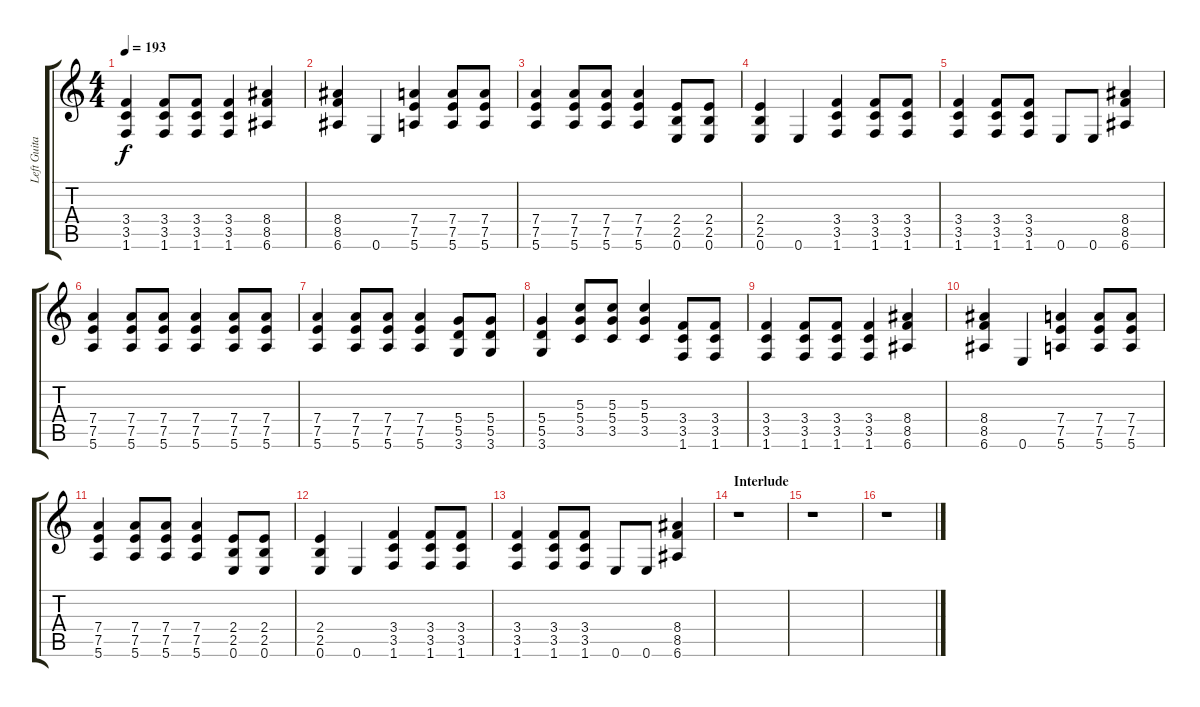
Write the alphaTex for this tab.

\track ("Left Guitar" "Left Guita") {instrument distortionguitar}
\staff {score tabs}
\tuning (E4 B3 G3 D3 A2 E2) {hide}
\ts (4 4)
\tempo 193
\clef g2
\ks c
(3.4 3.5 1.6).4{dy f} (3.4 3.5 1.6).8 (3.4 3.5 1.6).8 (3.4 3.5 1.6).4 (8.4 8.5 6.6).4 |
(8.4 8.5 6.6).4 0.6.4 (7.4 7.5 5.6).4 (7.4 7.5 5.6).8 (7.4 7.5 5.6).8 |
(7.4 7.5 5.6).4 (7.4 7.5 5.6).8 (7.4 7.5 5.6).8 (7.4 7.5 5.6).4 (2.4 2.5 0.6).8 (2.4 2.5 0.6).8 |
(2.4 2.5 0.6).4 0.6.4 (3.4 3.5 1.6).4 (3.4 3.5 1.6).8 (3.4 3.5 1.6).8 |
(3.4 3.5 1.6).4 (3.4 3.5 1.6).8 (3.4 3.5 1.6).8 0.6.8 0.6.8 (8.4 8.5 6.6).4 |
(7.4 7.5 5.6).4 (7.4 7.5 5.6).8 (7.4 7.5 5.6).8 (7.4 7.5 5.6).4 (7.4 7.5 5.6).8 (7.4 7.5 5.6).8 |
(7.4 7.5 5.6).4 (7.4 7.5 5.6).8 (7.4 7.5 5.6).8 (7.4 7.5 5.6).4 (5.4 5.5 3.6).8 (5.4 5.5 3.6).8 |
(5.4 5.5 3.6).4 (5.3 5.4 3.5).8 (5.3 5.4 3.5).8 (5.3 5.4 3.5).4 (3.4 3.5 1.6).8 (3.4 3.5 1.6).8 |
(3.4 3.5 1.6).4 (3.4 3.5 1.6).8 (3.4 3.5 1.6).8 (3.4 3.5 1.6).4 (8.4 8.5 6.6).4 |
(8.4 8.5 6.6).4 0.6.4 (7.4 7.5 5.6).4 (7.4 7.5 5.6).8 (7.4 7.5 5.6).8 |
(7.4 7.5 5.6).4 (7.4 7.5 5.6).8 (7.4 7.5 5.6).8 (7.4 7.5 5.6).4 (2.4 2.5 0.6).8 (2.4 2.5 0.6).8 |
(2.4 2.5 0.6).4 0.6.4 (3.4 3.5 1.6).4 (3.4 3.5 1.6).8 (3.4 3.5 1.6).8 |
(3.4 3.5 1.6).4 (3.4 3.5 1.6).8 (3.4 3.5 1.6).8 0.6.8 0.6.8 (8.4 8.5 6.6).4 |
\section ("" "Interlude")
r.1 |
r.1 |
r.1
